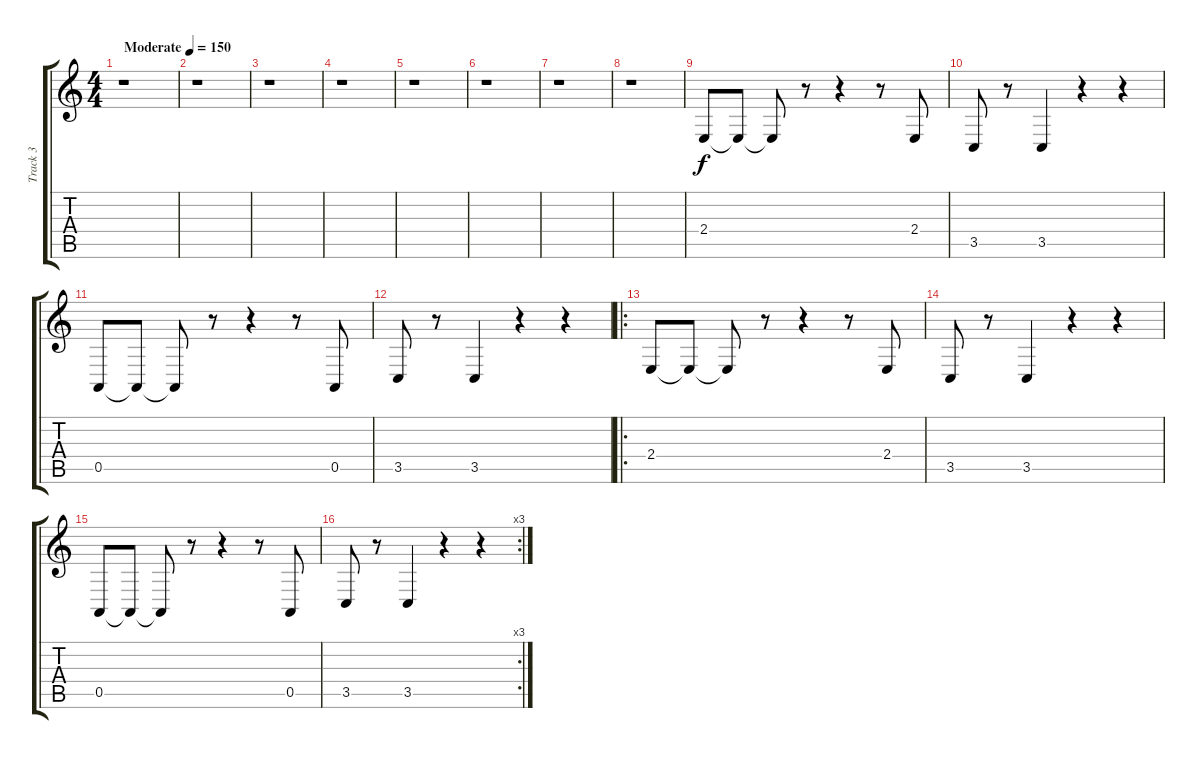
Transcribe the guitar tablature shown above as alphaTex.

\track ("Track 3" "Track 3") {instrument accordion}
\staff {score tabs}
\tuning (E4 B3 G3 D3 A2 E2) {hide}
\ts (4 4)
\tempo (150 "Moderate")
\clef g2
\ks c
r.1{dy f instrument accordion} |
r.1 |
r.1 |
r.1 |
r.1 |
r.1 |
r.1 |
r.1 |
2.4.8 2.4{t}.8 2.4{t}.8 r.8 r.4 r.8 2.4.8 |
3.5.8 r.8 3.5.4 r.4 r.4 |
0.5.8 0.5{t}.8 0.5{t}.8 r.8 r.4 r.8 0.5.8 |
3.5.8 r.8 3.5.4 r.4 r.4 |
\ro
2.4.8 2.4{t}.8 2.4{t}.8 r.8 r.4 r.8 2.4.8 |
3.5.8 r.8 3.5.4 r.4 r.4 |
0.5.8 0.5{t}.8 0.5{t}.8 r.8 r.4 r.8 0.5.8 |
\rc 3
3.5.8 r.8 3.5.4 r.4 r.4
